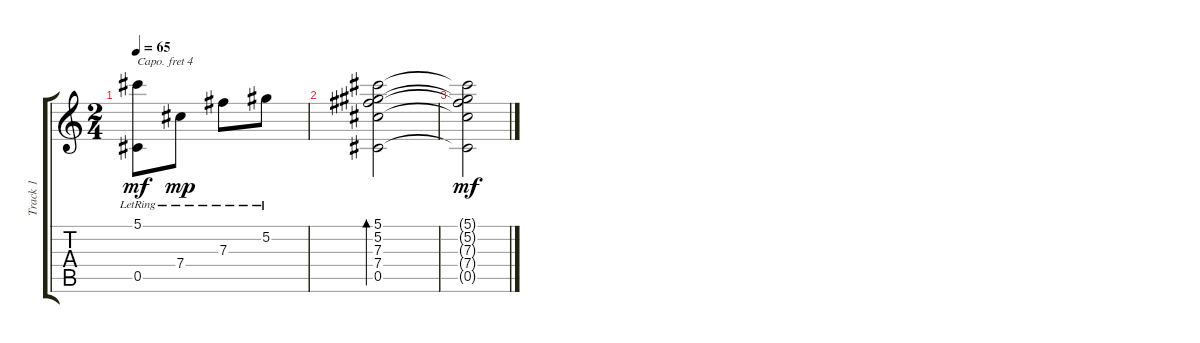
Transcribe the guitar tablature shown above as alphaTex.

\track ("Track 1" "Track 1") {instrument acousticguitarsteel}
\staff {score tabs}
\capo 4
\tuning (E4 B3 G3 D3 A2 E2) {hide}
\ts (2 4)
\tempo 65
\clef g2
\ks c
(5.1{lr} 0.5{lr}).8{dy mf} 7.4{lr}.8{dy mp} 7.3{lr}.8 5.2{lr}.8 |
(5.1 5.2 7.3 7.4 0.5).2{bd 240} |
(5.1{t} 5.2{t} 7.3{t} 7.4{t} 0.5{t}).2{dy mf}
